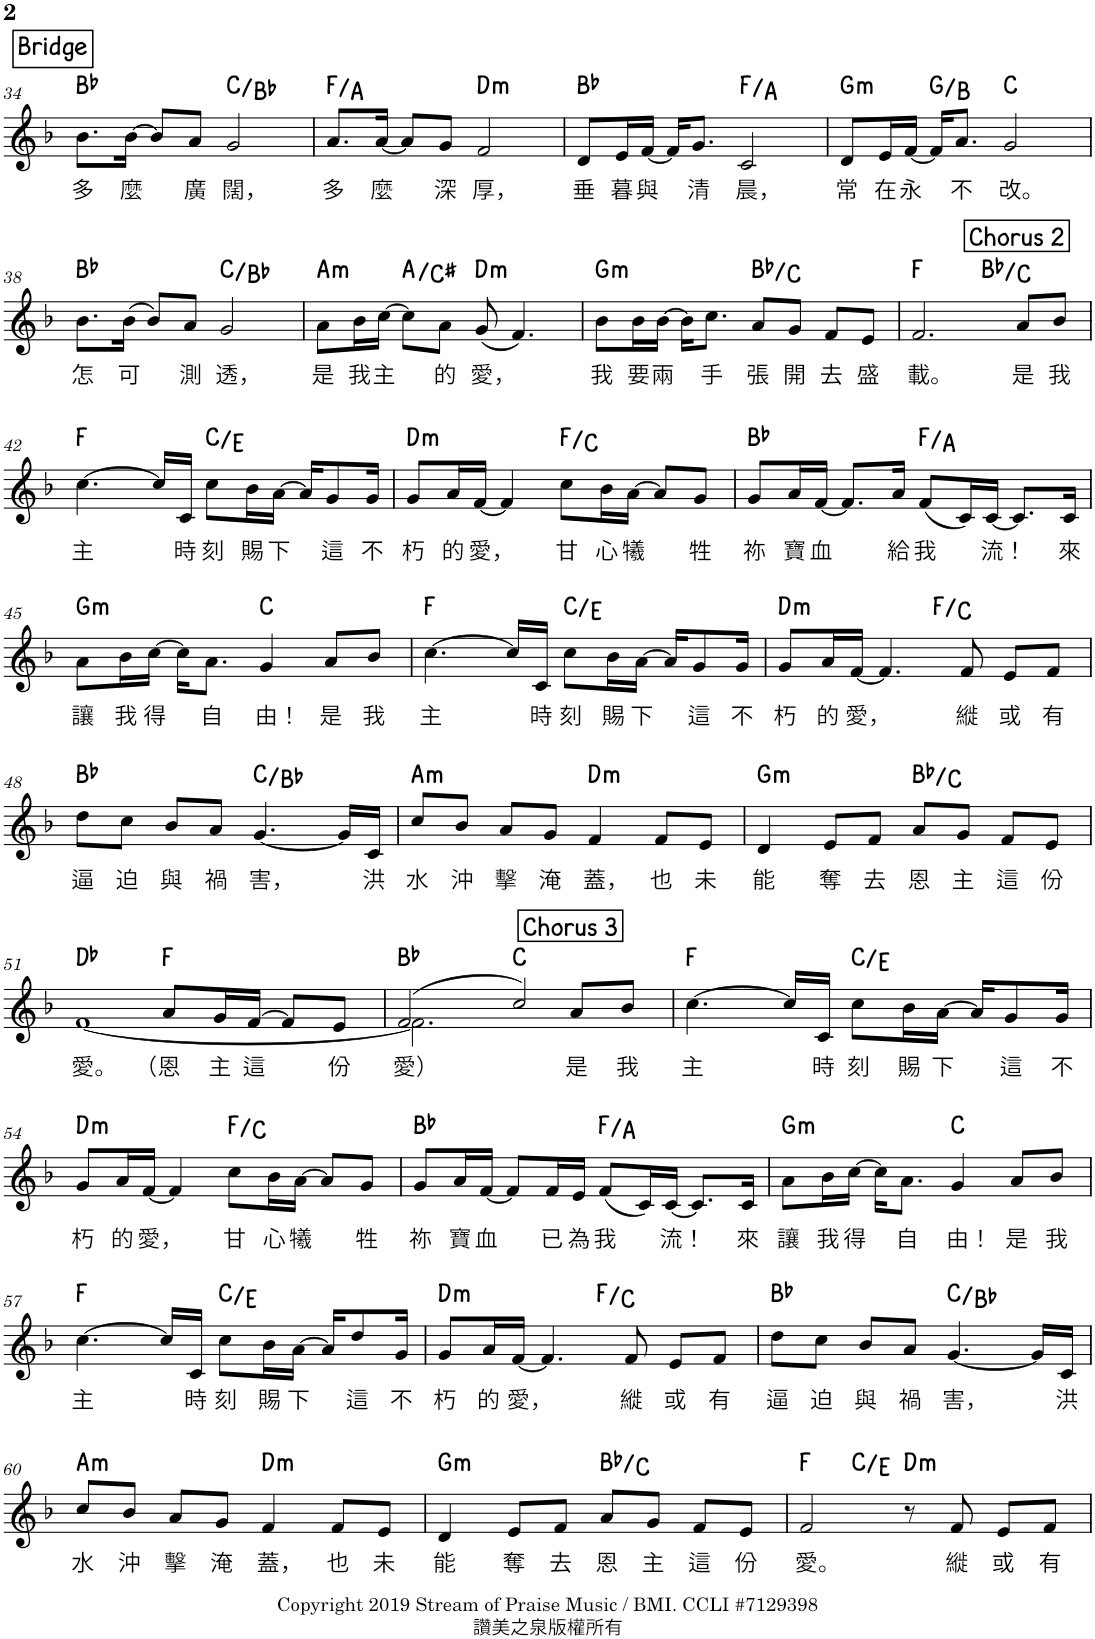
**kern	**text	**harte
*part1	*part1	*part1
*staff1	*staff1	*
*I"Piano	*	*
*I'Pno.	*	*
!!LO:PB:g=z
*clefG2	*	*
*k[b-]	*	*
*M4/4	*	*
!!LO:REH:place=s1:a:B:cj:fs=14:t=Bridge
=34	=34	=34
!	!LO:LY:b	!
8.b-\L	多	Bb:maj
!	!LO:LY:b	!
[>16b-\Jk	麼	.
8b-/L]	.	.
!	!LO:LY:b	!
8a/J	廣	.
!	!LO:LY:b	!
2g/	闊，	C:maj/b7
=35	=35	=35
!	!LO:LY:b	!
8.a/L	多	F:maj/3
!	!LO:LY:b	!
[<16a/Jk	麼	.
8a/L]	.	.
!	!LO:LY:b	!
8g/J	深	.
!	!LO:LY:b	!LO:H:kt=m
2f/	厚，	D:min
=36	=36	=36
!	!LO:LY:b	!
8d/L	垂	Bb:maj
!	!LO:LY:b	!
16e/L	暮	.
!	!LO:LY:b	!
[<16f/JJ	與	.
16f/KL]	.	.
!	!LO:LY:b	!
8.g/J	清	.
!	!LO:LY:b	!
2c/	晨，	F:maj/3
=37	=37	=37
!	!LO:LY:b	!LO:H:kt=m
8d/L	常	G:min
!	!LO:LY:b	!
16e/L	在	.
!	!LO:LY:b	!
[16f/JJ	永	.
16f/KL]	.	G:maj/3
!	!LO:LY:b	!
8.a/J	不	.
!	!LO:LY:b	!
2g/	改。	C:maj
!!LO:LB:g=z
=38	=38	=38
!	!LO:LY:b	!
8.b-\L	怎	Bb:maj
!	!LO:LY:b	!
(>16b-\Jk	可	.
8b-/L)	.	.
!	!LO:LY:b	!
8a/J	測	.
!	!LO:LY:b	!
2g/	透，	C:maj/b7
=39	=39	=39
!	!LO:LY:b	!LO:H:kt=m
8a\L	是	A:min
!	!LO:LY:b	!
16b-\L	我	.
!	!LO:LY:b	!
[>16cc\JJ	主	.
8cc\L]	.	A:maj/3
!	!LO:LY:b	!
8a\J	的	.
!	!LO:LY:b	!LO:H:kt=m
(<8g/	愛，	D:min
4.f/)	.	.
=40	=40	=40
!	!LO:LY:b	!LO:H:kt=m
8b-\L	我	G:min
!	!LO:LY:b	!
16b-\L	要	.
!	!LO:LY:b	!
[>16b-\JJ	兩	.
16b-\KL]	.	.
!	!LO:LY:b	!
8.cc\J	手	.
!	!LO:LY:b	!
8a/L	張	Bb:maj/2
!	!LO:LY:b	!
8g/J	開	.
!	!LO:LY:b	!
8f/L	去	.
!	!LO:LY:b	!
8e/J	盛	.
!!LO:REH:place=s1:a:B:cj:fs=14:t=Chorus 2:qo=3
=41	=41	=41
!	!LO:LY:b	!
*^	*	*
2.f/	2ryy	載。	F:maj
.	2ryy	.	Bb:maj/2
!	!	!LO:LY:b	!
8a/L	.	是	.
!	!	!LO:LY:b	!
8b-/J	.	我	.
!!LO:LB:g=z	!!
=42	=42	=42	=42
!	!	!LO:LY:b	!
*v	*v	*	*
[>4.cc\	主	F:maj
16cc/LL]	.	.
!	!LO:LY:b	!
16c/JJ	時	.
!	!LO:LY:b	!
8cc\L	刻	C:maj/3
!	!LO:LY:b	!
16b-\L	賜	.
!	!LO:LY:b	!
[>16a\JJ	下	.
16a/KL]	.	.
!	!LO:LY:b	!
8g/	這	.
!	!LO:LY:b	!
16g/Jk	不	.
=43	=43	=43
!	!LO:LY:b	!LO:H:kt=m
8g/L	朽	D:min
!	!LO:LY:b	!
16a/L	的	.
!	!LO:LY:b	!
[<16f/JJ	愛，	.
4f/]	.	.
!	!LO:LY:b	!
8cc\L	甘	F:maj/5
!	!LO:LY:b	!
16b-\L	心	.
!	!LO:LY:b	!
[>16a\JJ	犧	.
8a/L]	.	.
!	!LO:LY:b	!
8g/J	牲	.
=44	=44	=44
!	!LO:LY:b	!
8g/L	祢	Bb:maj
!	!LO:LY:b	!
16a/L	寶	.
!	!LO:LY:b	!
[16f/JJ	血	.
8.f/L]	.	.
!	!LO:LY:b	!
16a/Jk	給	.
!	!LO:LY:b	!
(<8f/L	我	F:maj/3
16c/L)	.	.
!	!LO:LY:b	!
[16c/JJ	流！	.
8.c/L]	.	.
!	!LO:LY:b	!
16c/Jk	來	.
!!LO:LB:g=z
=45	=45	=45
!	!LO:LY:b	!LO:H:kt=m
8a\L	讓	G:min
!	!LO:LY:b	!
16b-\L	我	.
!	!LO:LY:b	!
[>16cc\JJ	得	.
16cc\KL]	.	.
!	!LO:LY:b	!
8.a\J	自	.
!	!LO:LY:b	!
4g/	由！	C:maj
!	!LO:LY:b	!
8a/L	是	.
!	!LO:LY:b	!
8b-/J	我	.
=46	=46	=46
!	!LO:LY:b	!
[4.cc\	主	F:maj
16cc/LL]	.	.
!	!LO:LY:b	!
16c/JJ	時	.
!	!LO:LY:b	!
8cc\L	刻	C:maj/3
!	!LO:LY:b	!
16b-\L	賜	.
!	!LO:LY:b	!
[16a\JJ	下	.
16a/KL]	.	.
!	!LO:LY:b	!
8g/	這	.
!	!LO:LY:b	!
16g/Jk	不	.
=47	=47	=47
!	!LO:LY:b	!LO:H:kt=m
*^	*	*
8g/L	2ryy	朽	D:min
!	!	!LO:LY:b	!
16a/L	.	的	.
!	!	!LO:LY:b	!
[16f/JJ	.	愛，	.
4.f/]	.	.	.
.	2ryy	.	F:maj/5
!	!	!LO:LY:b	!
8f/	.	縰	.
!	!	!LO:LY:b	!
8e/L	.	或	.
!	!	!LO:LY:b	!
8f/J	.	有	.
!!LO:LB:g=z	!!
=48	=48	=48	=48
!	!	!LO:LY:b	!
*v	*v	*	*
8dd\L	逼	Bb:maj
!	!LO:LY:b	!
8cc\J	迫	.
!	!LO:LY:b	!
8b-/L	與	.
!	!LO:LY:b	!
8a/J	禍	.
!	!LO:LY:b	!
[4.g/	害，	C:maj/b7
16g/LL]	.	.
!	!LO:LY:b	!
16c/JJ	洪	.
=49	=49	=49
!	!LO:LY:b	!LO:H:kt=m
8cc/L	水	A:min
!	!LO:LY:b	!
8b-/J	沖	.
!	!LO:LY:b	!
8a/L	擊	.
!	!LO:LY:b	!
8g/J	淹	.
!	!LO:LY:b	!LO:H:kt=m
4f/	蓋，	D:min
!	!LO:LY:b	!
8f/L	也	.
!	!LO:LY:b	!
8e/J	未	.
=50	=50	=50
!	!LO:LY:b	!LO:H:kt=m
4d/	能	G:min
!	!LO:LY:b	!
8e/L	奪	.
!	!LO:LY:b	!
8f/J	去	.
!	!LO:LY:b	!
8a/L	恩	Bb:maj/2
!	!LO:LY:b	!
8g/J	主	.
!	!LO:LY:b	!
8f/L	這	.
!	!LO:LY:b	!
8e/J	份	.
!!LO:LB:g=z
=51	=51	=51
!	!LO:LY:b	!
*^	*	*
[<1f	2ryy	愛。	Db:maj
!	!	!LO:LY:b	!
.	8a/L	（恩	F:maj
!	!	!LO:LY:b	!
.	16g/L	主	.
!	!	!LO:LY:b	!
.	[16f/JJ	這	.
.	8f/L]	.	.
!	!	!LO:LY:b	!
.	8e/J	份	.
!!LO:REH:place=s1:a:B:cj:fs=14:t=Chorus 3:qo=3	!!
=52	=52	=52	=52
!	!	!LO:LY:b	!
2.f\]	(>2f/	愛）	Bb:maj
.	2cc/)	.	C:maj
!	!	!LO:LY:b	!
8a/L	.	是	.
!	!	!LO:LY:b	!
8b-/J	.	我	.
*v	*v	*	*
=53	=53	=53
!	!LO:LY:b	!
[>4.cc\	主	F:maj
16cc/LL]	.	.
!	!LO:LY:b	!
16c/JJ	時	.
!	!LO:LY:b	!
8cc\L	刻	C:maj/3
!	!LO:LY:b	!
16b-\L	賜	.
!	!LO:LY:b	!
[>16a\JJ	下	.
16a/KL]	.	.
!	!LO:LY:b	!
8g/	這	.
!	!LO:LY:b	!
16g/Jk	不	.
!!LO:LB:g=z
=54	=54	=54
!	!LO:LY:b	!LO:H:kt=m
8g/L	朽	D:min
!	!LO:LY:b	!
16a/L	的	.
!	!LO:LY:b	!
[<16f/JJ	愛，	.
4f/]	.	.
!	!LO:LY:b	!
8cc\L	甘	F:maj/5
!	!LO:LY:b	!
16b-\L	心	.
!	!LO:LY:b	!
[>16a\JJ	犧	.
8a/L]	.	.
!	!LO:LY:b	!
8g/J	牲	.
=55	=55	=55
!	!LO:LY:b	!
8g/L	祢	Bb:maj
!	!LO:LY:b	!
16a/L	寶	.
!	!LO:LY:b	!
[16f/JJ	血	.
8f/L]	.	.
!	!LO:LY:b	!
16f/L	已	.
!	!LO:LY:b	!
16e/JJ	為	.
!	!LO:LY:b	!
(<8f/L	我	F:maj/3
16c/L)	.	.
!	!LO:LY:b	!
[16c/JJ	流！	.
8.c/L]	.	.
!	!LO:LY:b	!
16c/Jk	來	.
=56	=56	=56
!	!LO:LY:b	!LO:H:kt=m
8a\L	讓	G:min
!	!LO:LY:b	!
16b-\L	我	.
!	!LO:LY:b	!
[>16cc\JJ	得	.
16cc\KL]	.	.
!	!LO:LY:b	!
8.a\J	自	.
!	!LO:LY:b	!
4g/	由！	C:maj
!	!LO:LY:b	!
8a/L	是	.
!	!LO:LY:b	!
8b-/J	我	.
!!LO:LB:g=z
=57	=57	=57
!	!LO:LY:b	!
[4.cc\	主	F:maj
16cc/LL]	.	.
!	!LO:LY:b	!
16c/JJ	時	.
!	!LO:LY:b	!
8cc\L	刻	C:maj/3
!	!LO:LY:b	!
16b-\L	賜	.
!	!LO:LY:b	!
[16a\JJ	下	.
16a/KL]	.	.
!	!LO:LY:b	!
8dd/	這	.
!	!LO:LY:b	!
16g/Jk	不	.
=58	=58	=58
!	!LO:LY:b	!LO:H:kt=m
*^	*	*
8g/L	2ryy	朽	D:min
!	!	!LO:LY:b	!
16a/L	.	的	.
!	!	!LO:LY:b	!
[16f/JJ	.	愛，	.
4.f/]	.	.	.
.	2ryy	.	F:maj/5
!	!	!LO:LY:b	!
8f/	.	縰	.
!	!	!LO:LY:b	!
8e/L	.	或	.
!	!	!LO:LY:b	!
8f/J	.	有	.
=59	=59	=59	=59
!	!	!LO:LY:b	!
*v	*v	*	*
8dd\L	逼	Bb:maj
!	!LO:LY:b	!
8cc\J	迫	.
!	!LO:LY:b	!
8b-/L	與	.
!	!LO:LY:b	!
8a/J	禍	.
!	!LO:LY:b	!
[4.g/	害，	C:maj/b7
16g/LL]	.	.
!	!LO:LY:b	!
16c/JJ	洪	.
!!LO:LB:g=z
=60	=60	=60
!	!LO:LY:b	!LO:H:kt=m
8cc/L	水	A:min
!	!LO:LY:b	!
8b-/J	沖	.
!	!LO:LY:b	!
8a/L	擊	.
!	!LO:LY:b	!
8g/J	淹	.
!	!LO:LY:b	!LO:H:kt=m
4f/	蓋，	D:min
!	!LO:LY:b	!
8f/L	也	.
!	!LO:LY:b	!
8e/J	未	.
=61	=61	=61
!	!LO:LY:b	!LO:H:kt=m
4d/	能	G:min
!	!LO:LY:b	!
8e/L	奪	.
!	!LO:LY:b	!
8f/J	去	.
!	!LO:LY:b	!
8a/L	恩	Bb:maj/2
!	!LO:LY:b	!
8g/J	主	.
!	!LO:LY:b	!
8f/L	這	.
!	!LO:LY:b	!
8e/J	份	.
=62	=62	=62
!	!LO:LY:b	!
*^	*	*
2f/	4ryy	愛。	F:maj
.	2.ryy	.	C:maj/3
!	!	!	!LO:H:kt=m
8r	.	.	D:min
!	!	!LO:LY:b	!
8f/	.	縰	.
!	!	!LO:LY:b	!
8e/L	.	或	.
!	!	!LO:LY:b	!
8f/J	.	有	.
*v	*v	*	*
=	=	=
*-	*-	*-
